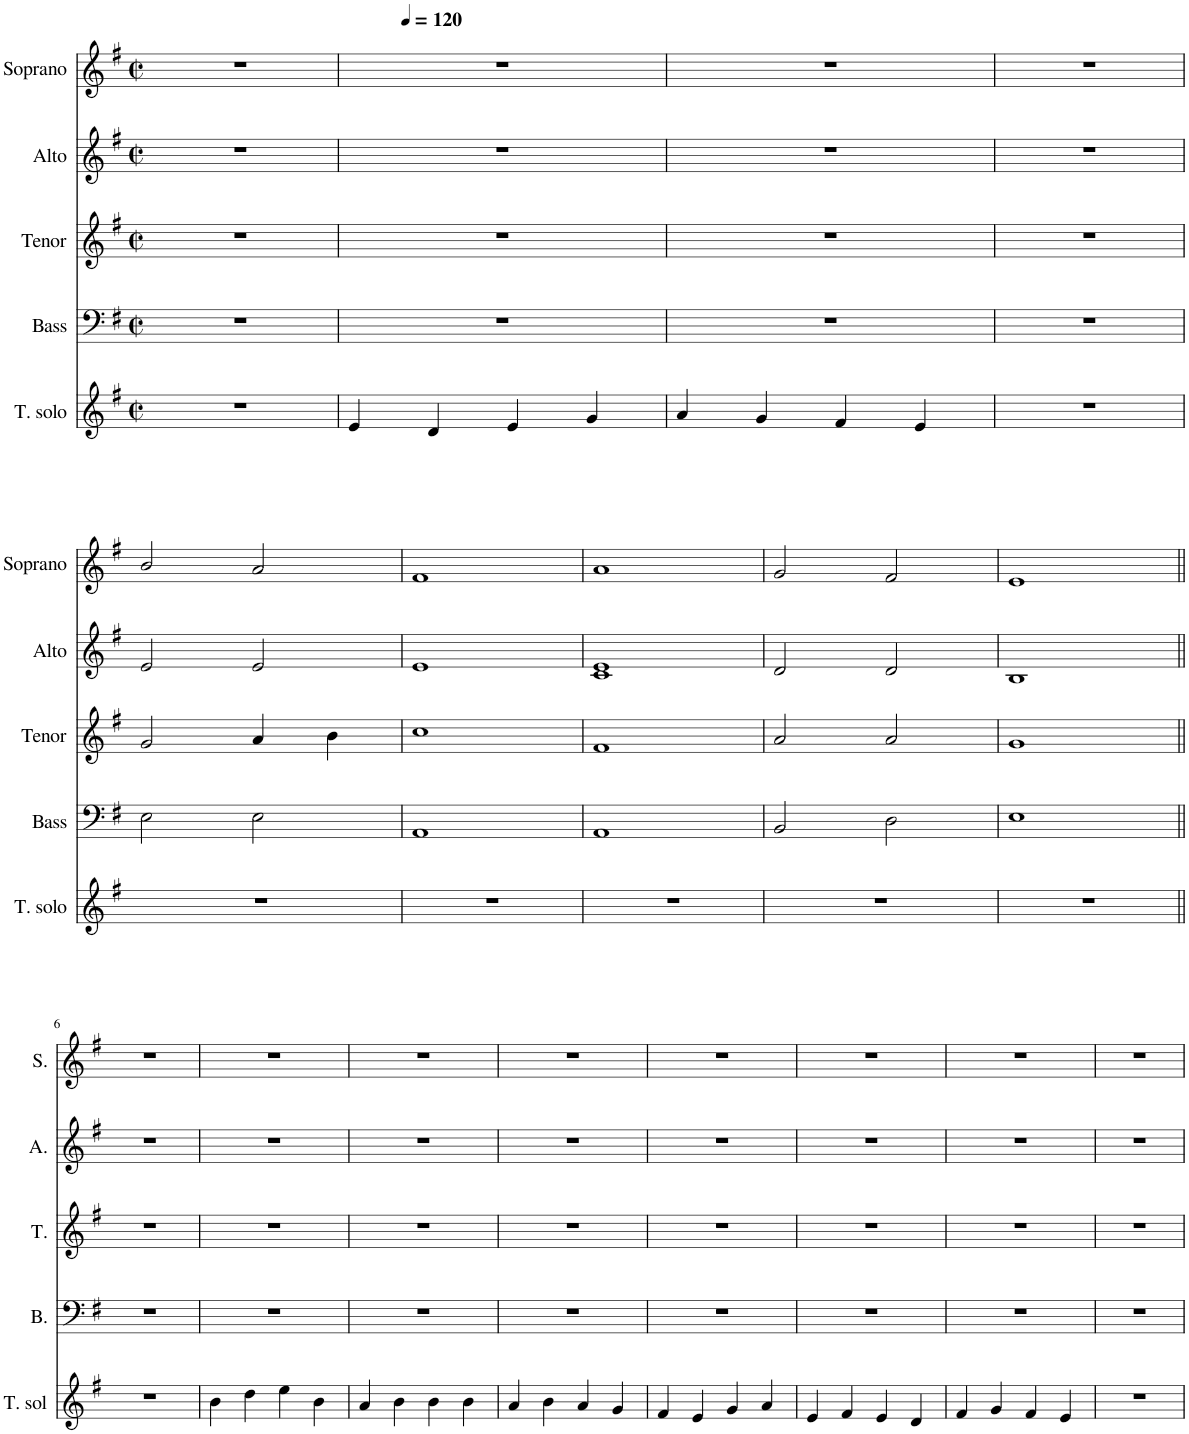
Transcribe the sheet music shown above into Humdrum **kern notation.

**kern	**kern	**kern	**kern	**kern
*part5	*part4	*part3	*part2	*part1
*staff5	*staff4	*staff3	*staff2	*staff1
*I"T. solo	*I"Bass	*I"Tenor	*I"Alto	*I"Soprano
*I'T. sol	*I'B.	*I'T.	*I'A.	*I'S.
*clefG2	*clefF4	*clefG2	*clefG2	*clefG2
*k[f#]	*k[f#]	*k[f#]	*k[f#]	*k[f#]
*M2/2	*M2/2	*M2/2	*M2/2	*M2/2
*met(c|)	*met(c|)	*met(c|)	*met(c|)	*met(c|)
=1	=1	=1	=1	=1
1r	1r	1r	1r	1r
=2	=2	=2	=2	=2
*	*	*	*	*MM120
4e/	1r	1r	1r	1r
4d/	.	.	.	.
4e/	.	.	.	.
4g/	.	.	.	.
=3	=3	=3	=3	=3
4a/	1r	1r	1r	1r
4g/	.	.	.	.
4f#/	.	.	.	.
4e/	.	.	.	.
=4	=4	=4	=4	=4
1r	1r	1r	1r	1r
!!LO:LB:g=z
=1	=1	=1	=1	=1
1r	2E\	2g/	2e/	2b/
.	2E\	4a/	2e/	2a/
.	.	4b\	.	.
=2	=2	=2	=2	=2
1r	1AA	1cc	1e	1f#
=3	=3	=3	=3	=3
1r	1AA	1f#	1c 1e	1a
=4	=4	=4	=4	=4
1r	2BB/	2a/	2d/	2g/
.	2D\	2a/	2d/	2f#/
=5	=5	=5	=5	=5
1r	1E	1g	1B	1e
!!LO:LB:g=z
=6||	=6||	=6||	=6||	=6||
1r	1r	1r	1r	1r
=7	=7	=7	=7	=7
4b\	1r	1r	1r	1r
4dd\	.	.	.	.
4ee\	.	.	.	.
4b\	.	.	.	.
=8	=8	=8	=8	=8
4a/	1r	1r	1r	1r
4b\	.	.	.	.
4b\	.	.	.	.
4b\	.	.	.	.
=9	=9	=9	=9	=9
4a/	1r	1r	1r	1r
4b\	.	.	.	.
4a/	.	.	.	.
4g/	.	.	.	.
=10	=10	=10	=10	=10
4f#/	1r	1r	1r	1r
4e/	.	.	.	.
4g/	.	.	.	.
4a/	.	.	.	.
=11	=11	=11	=11	=11
4e/	1r	1r	1r	1r
4f#/	.	.	.	.
4e/	.	.	.	.
4d/	.	.	.	.
=12	=12	=12	=12	=12
4f#/	1r	1r	1r	1r
4g/	.	.	.	.
4f#/	.	.	.	.
4e/	.	.	.	.
=13	=13	=13	=13	=13
1r	1r	1r	1r	1r
=	=	=	=	=
*-	*-	*-	*-	*-
